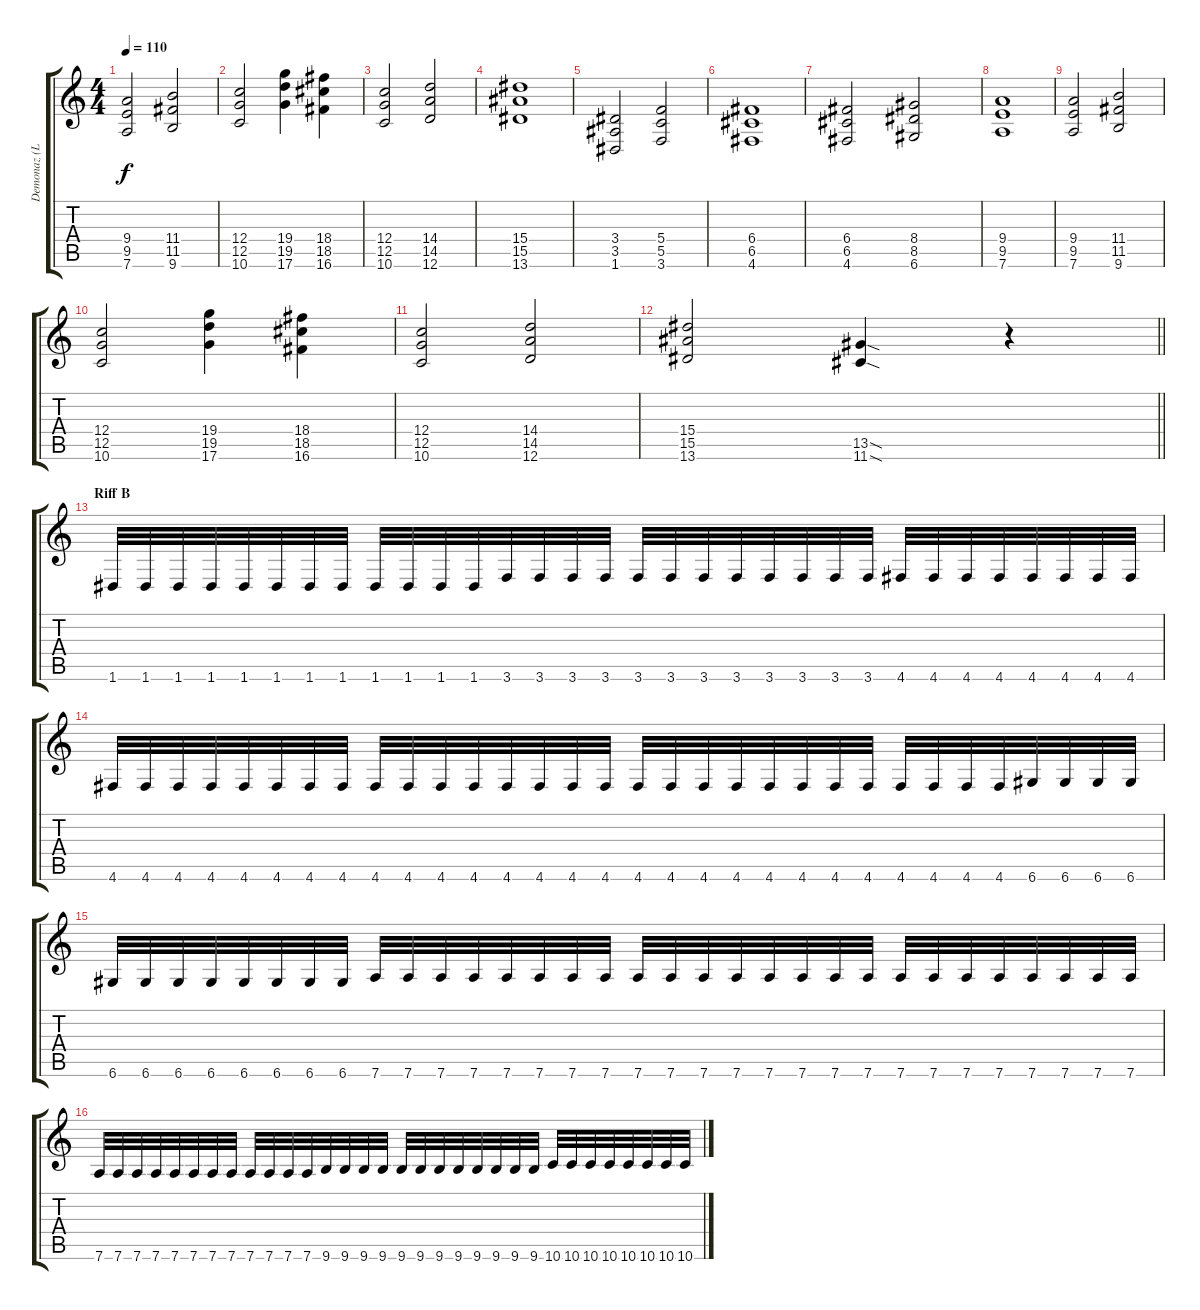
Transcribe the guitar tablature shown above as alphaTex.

\track ("Demonaz (Left)" "Demonaz (L") {instrument overdrivenguitar}
\staff {score tabs}
\tuning (D4 A3 F3 C3 G2 D2) {hide}
\ts (4 4)
\tempo 110
\clef g2
\ks c
(9.4 9.5 7.6).2{dy f} (11.4 11.5 9.6).2 |
(12.4 12.5 10.6).2 (19.4 19.5 17.6).4 (18.4 18.5 16.6).4 |
(12.4 12.5 10.6).2 (14.4 14.5 12.6).2 |
(15.4 15.5 13.6).1 |
(3.4 3.5 1.6).2 (5.4 5.5 3.6).2 |
(6.4 6.5 4.6).1 |
(6.4 6.5 4.6).2 (8.4 8.5 6.6).2 |
(9.4 9.5 7.6).1 |
(9.4 9.5 7.6).2 (11.4 11.5 9.6).2 |
(12.4 12.5 10.6).2 (19.4 19.5 17.6).4 (18.4 18.5 16.6).4 |
(12.4 12.5 10.6).2 (14.4 14.5 12.6).2 |
\barLineRight lightlight
(15.4 15.5 13.6).2 (13.5{sod} 11.6{sod}).4 r.4 |
\section ("" "Riff B")
1.6.32 1.6.32 1.6.32 1.6.32 1.6.32 1.6.32 1.6.32 1.6.32 1.6.32 1.6.32 1.6.32 1.6.32 3.6.32 3.6.32 3.6.32 3.6.32 3.6.32 3.6.32 3.6.32 3.6.32 3.6.32 3.6.32 3.6.32 3.6.32 4.6.32 4.6.32 4.6.32 4.6.32 4.6.32 4.6.32 4.6.32 4.6.32 |
4.6.32 4.6.32 4.6.32 4.6.32 4.6.32 4.6.32 4.6.32 4.6.32 4.6.32 4.6.32 4.6.32 4.6.32 4.6.32 4.6.32 4.6.32 4.6.32 4.6.32 4.6.32 4.6.32 4.6.32 4.6.32 4.6.32 4.6.32 4.6.32 4.6.32 4.6.32 4.6.32 4.6.32 6.6.32 6.6.32 6.6.32 6.6.32 |
6.6.32 6.6.32 6.6.32 6.6.32 6.6.32 6.6.32 6.6.32 6.6.32 7.6.32 7.6.32 7.6.32 7.6.32 7.6.32 7.6.32 7.6.32 7.6.32 7.6.32 7.6.32 7.6.32 7.6.32 7.6.32 7.6.32 7.6.32 7.6.32 7.6.32 7.6.32 7.6.32 7.6.32 7.6.32 7.6.32 7.6.32 7.6.32 |
7.6.32 7.6.32 7.6.32 7.6.32 7.6.32 7.6.32 7.6.32 7.6.32 7.6.32 7.6.32 7.6.32 7.6.32 9.6.32 9.6.32 9.6.32 9.6.32 9.6.32 9.6.32 9.6.32 9.6.32 9.6.32 9.6.32 9.6.32 9.6.32 10.6.32 10.6.32 10.6.32 10.6.32 10.6.32 10.6.32 10.6.32 10.6.32
